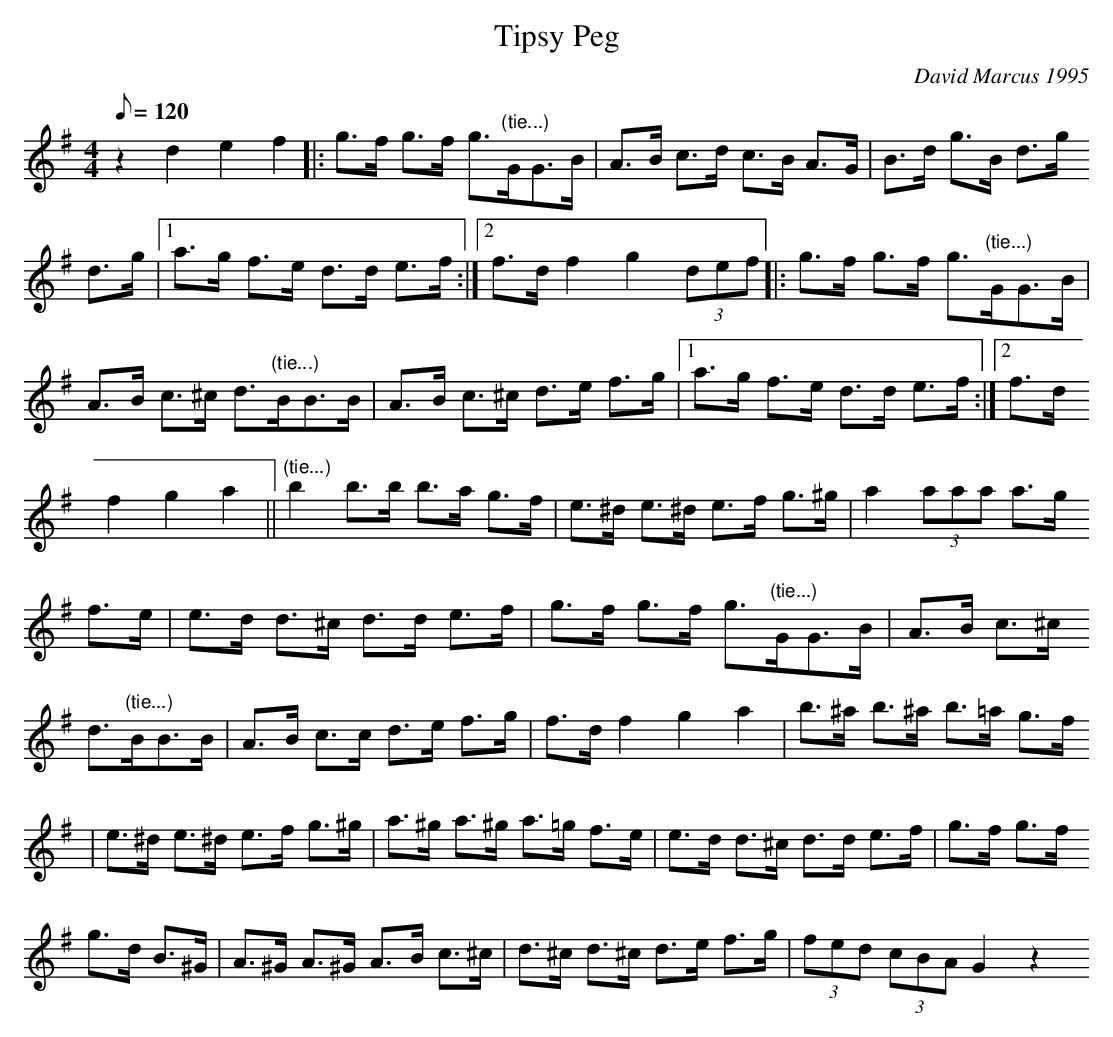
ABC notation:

X:1
T:Tipsy Peg
M:4/4
L:1/8
Q:120
C:David Marcus 1995
K:G
z2 d2 e2 f2 |: g>f g>f g>"(tie...)"GG>B | A>B c>d c>B A>G | B>d g>B d>g
d>g |1 a>g f>e d>d e>f :|2 f>d f2 g2 (3def |: g>f g>f g>"(tie...)"GG>B |
A>B c>^c d>"(tie...)"BB>B | A>B c>^c d>e f>g |1 a>g f>e d>d e>f :|2 f>d
f2  g2 a2 || "(tie...)"b2b>b b>a g>f | e>^d e>^d e>f g>^g | a2 (3aaa a>g
f>e | e>d d>^c d>d e>f | g>f g>f g>"(tie...)"GG>B | A>B c>^c
d>"(tie...)"BB>B | A>B c>^ c d>e f>g | f>d f2 g2 a2 | b>^a b>^a b>=a g>f
| e>^d e>^d e>f g>^g | a>^g a>^g a>=g f>e |  e>d d>^c d>d e>f | g>f g>f
g>d B>^G | A>^G A>^G A>B c>^c | d>^c d>^c d>e  f>g | (3fed (3cBA G2 z2
